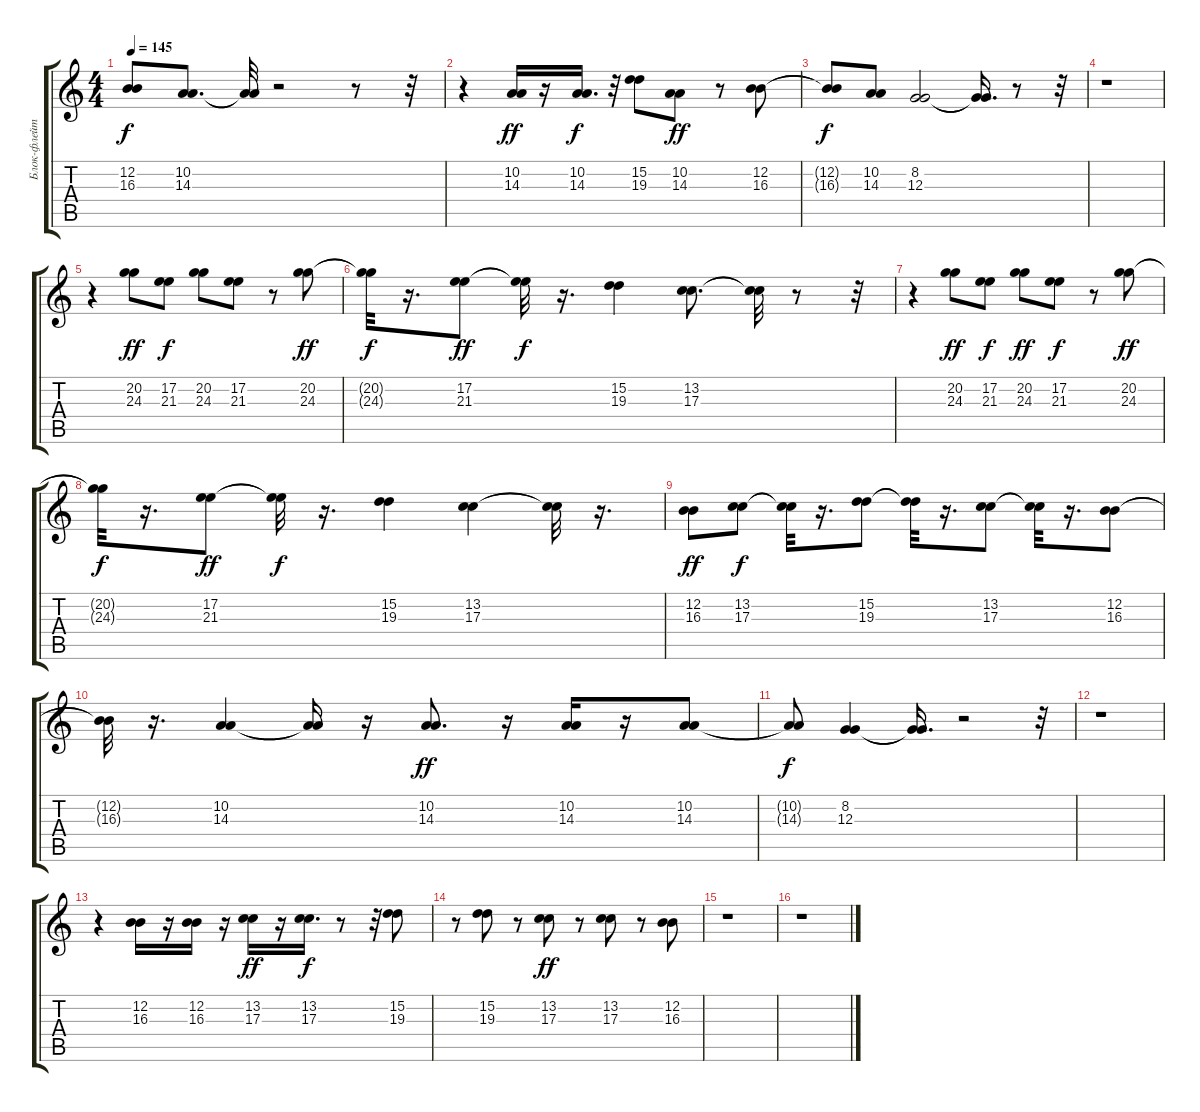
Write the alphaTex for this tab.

\track ("Блок-флейта" "Блок-флейт") {instrument recorder}
\staff {score tabs}
\tuning (E4 B3 G3 D3 A2 E2) {hide}
\ts (4 4)
\tempo 145
\clef g2
\ks c
(12.2{t} 16.3{t}).8{dy f} (10.2 14.3).8{d} (10.2{t} 14.3{t}).32 r.2 r.8 r.32 |
r.4 (10.2 14.3).16{dy ff} r.16 (10.2 14.3).16{d dy f} r.32 (15.2 19.3).8 (10.2 14.3).8{dy ff} r.8 (12.2 16.3).8 |
(12.2{t} 16.3{t}).8{dy f} (10.2 14.3).8 (8.2 12.3).2 (8.2{t} 12.3{t}).16{d} r.8 r.32 |
r.1 |
r.4 (20.2 24.3).8{dy ff} (17.2 21.3).8{dy f} (20.2 24.3).8 (17.2 21.3).8 r.8 (20.2 24.3).8{dy ff} |
(20.2{t} 24.3{t}).32{dy f} r.16{d} (17.2 21.3).8{dy ff} (17.2{t} 21.3{t}).32{dy f} r.16{d} (15.2 19.3).4 (13.2 17.3).8{d} (13.2{t} 17.3{t}).32 r.8 r.32 |
r.4 (20.2 24.3).8{dy ff} (17.2 21.3).8{dy f} (20.2 24.3).8{dy ff} (17.2 21.3).8{dy f} r.8 (20.2 24.3).8{dy ff} |
(20.2{t} 24.3{t}).32{dy f} r.16{d} (17.2 21.3).8{dy ff} (17.2{t} 21.3{t}).32{dy f} r.16{d} (15.2 19.3).4 (13.2 17.3).4 (13.2{t} 17.3{t}).32 r.16{d} |
(12.2 16.3).8{dy ff} (13.2 17.3).8{dy f} (13.2{t} 17.3{t}).32 r.16{d} (15.2 19.3).8 (15.2{t} 19.3{t}).32 r.16{d} (13.2 17.3).8 (13.2{t} 17.3{t}).32 r.16{d} (12.2 16.3).8 |
(12.2{t} 16.3{t}).32 r.16{d} (10.2 14.3).4 (10.2{t} 14.3{t}).16 r.16 (10.2 14.3).8{d dy ff} r.16 (10.2 14.3).16 r.16 (10.2 14.3).8 |
(10.2{t} 14.3{t}).8{dy f} (8.2 12.3).4 (8.2{t} 12.3{t}).16{d} r.2 r.32 |
r.1 |
r.4 (12.2 16.3).16 r.16 (12.2 16.3).16 r.16 (13.2 17.3).16{dy ff} r.16 (13.2 17.3).16{d dy f} r.8 r.32 (15.2 19.3).8 |
r.8 (15.2 19.3).8 r.8 (13.2 17.3).8{dy ff} r.8 (13.2 17.3).8 r.8 (12.2 16.3).8 |
r.1 |
r.1
